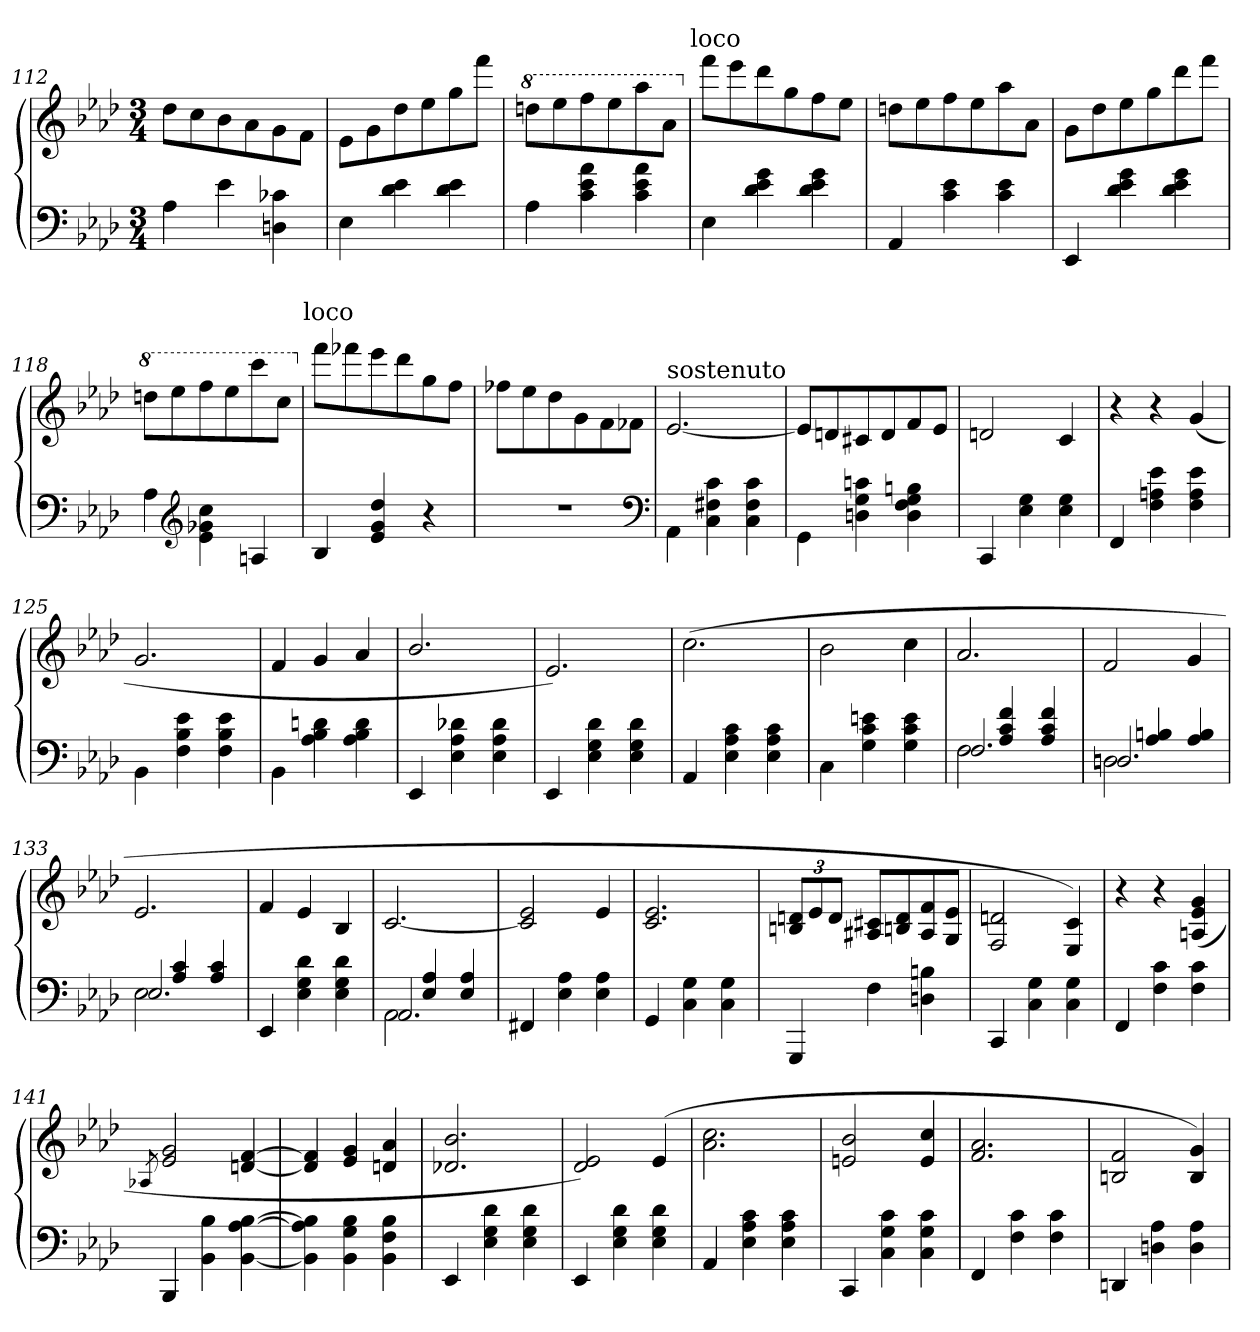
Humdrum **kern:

**kern	**kern
*part1	*part1
*staff2	*staff1
*clefF4	*clefG2
*k[b-e-a-d-]	*k[b-e-a-d-]
*A-:	*A-:
*M3/4	*M3/4
=112	=112
4A-	8dd-L
.	8cc
4e-	8b-\
.	8a-
4c-X 4Dn	8g
.	8fJ
=113	=113
4E-	8e-L
.	8g
4e- 4d-	8dd-
.	8ee-
4e- 4d-	8gg
.	8fffJ
=114	=114
*	*8va
4A-	8dddnL
.	8eee-
4a- 4e- 4c	8fff
.	8eee-
4a- 4e- 4c	8aaa-
.	8aa-J
!	!LO:TX:a:t=loco
=115	=115
*	*X8va
4E-	8fffL
.	8eee-
4g 4e- 4d-	8ddd-
.	8gg
4g 4e- 4d-	8ff
.	8ee-J
=116	=116
4AA-	8ddnL
.	8ee-
4e- 4c	8ff
.	8ee-
4e- 4c	8aa-
.	8a-J
=117	=117
4EE-	8gL
.	8dd-
4g 4e- 4d-	8ee-
.	8gg
4g 4e- 4d-	8ddd-
.	8fffJ
=118	=118
*	*8va
4A-	8dddnL
.	8eee-
*clefG2	*
4cc\ 4g-X\ 4e-\	8fff
.	8eee-
4An	8cccc
.	8cccJ
!	!LO:TX:a:t=loco
=119	=119
*	*X8va
4B-	8fffL
.	8fff-X
4dd- 4g 4e-	8eee-
.	8ddd-
4r	8gg
.	8ffJ
=120	=120
2.rdd	8ff-XL
.	8ee-
.	8dd-
.	8g
.	8f
.	8f-XJ
*clefF4	*
=121	=121
!	!LO:TX:a:t=sostenuto
4AA-\	[2.e-
4c 4F#X 4C	.
4c 4F# 4C	.
=122	=122
4GG\	8e-L]
.	8dn
4cn 4G 4Dn	8c#X
.	8d
4Bn 4G 4F 4D	8f
.	8e-J
=123	=123
4CC	2dn
4G 4E-	.
4G 4E-	4c
=124	=124
4FF	4r
4e- 4An 4F	4r
4e- 4A 4F	(>4g
=125	=125
4BB-\	2.g
4e- 4B- 4F	.
4e- 4B- 4F	.
=126	=126
4BB-\	4f
4dn 4B- 4A-	4g
4d 4B- 4A-	4a-
=127	=127
4EE-	2.b-/
4d-X 4A- 4E-	.
4d- 4A- 4E-	.
=128	=128
4EE-	2.e-)
4d- 4G 4E-	.
4d- 4G 4E-	.
=129	=129
4AA-	(>2.cc
4c 4A- 4E-	.
4c 4A- 4E-	.
=130	=130
4C\	2b-
4en 4c 4G	.
4e 4c 4G	4cc
=131	=131
*^	*
*	*^	*
4ryy	2F	2.F/	2.a-
4f 4c 4A-	.	.	.
4ryy	4f/ 4c/ 4A-/	.	.
=132	=132	=132	=132
4ryy	2Dn	2.Dn/	2f
4Bn 4A-	.	.	.
4ryy	4B/ 4A-/	.	4g
=133	=133	=133	=133
4ryy	2E-	2.E-/	2.e-
4c 4A-	.	.	.
4ryy	4c/ 4A-/	.	.
*v	*v	*v	*
=134	=134
4EE-	4f
4d- 4G 4E-	4e-
4d- 4G 4E-	4B-
=135	=135
*^	*
*	*^	*
4ryy	2AA-	2.AA-/	[2.c
4A- 4E-	.	.	.
4A-/ 4E-/	4ryy	.	.
*v	*v	*v	*
=136	=136
4FF#X	2e- 2c]
4A- 4E-	.
4A- 4E-	4e-
=137	=137
4GG	2.e- 2.c
4G 4C	.
4G 4C	.
=138	=138
*	*Xbrackettup
4GGG	12dn 12BnL
.	12e-
.	12dJ
4F	8c#X 8A#XL
.	8d 8Bn
4Bn 4Dn	8f 8A#
.	8e- 8GJ
=139	=139
4CC/	2dn/ 2F/
4G\ 4C\	.
4G\ 4C\	4c/ 4E-/)
=140	=140
4FF	4r
4c 4F	4r
4c 4F	(>4g 4e- 4An
=141	=141
.	8qA-X/
4BBB-	2g 2e-
4B- 4BB-	.
[4B- [4A- [4BB-	[4f [4dn
=142	=142
4B-] 4A-] 4BB-]	4f] 4dn]
4B- 4G 4BB-	4g 4e-
4B- 4F 4BB-	4a- 4d
=143	=143
4EE-	2.b- 2.d-X
4d- 4G 4E-	.
4d- 4G 4E-	.
=144	=144
4EE-	2e- 2d-)
4d- 4G 4E-	.
4d- 4G 4E-	(>4e-
=145	=145
4AA-	2.cc 2.a-
4c 4A- 4E-	.
4c 4A- 4E-	.
=146	=146
4CC	2b- 2en
4c 4G 4C	.
4c 4G 4C	4cc 4e
=147	=147
4FF	2.a- 2.f
4c 4F	.
4c 4F	.
=148	=148
4DDn	2f 2Bn
4A- 4Dn	.
4A- 4D	4g 4B)
=	=
*-	*-
